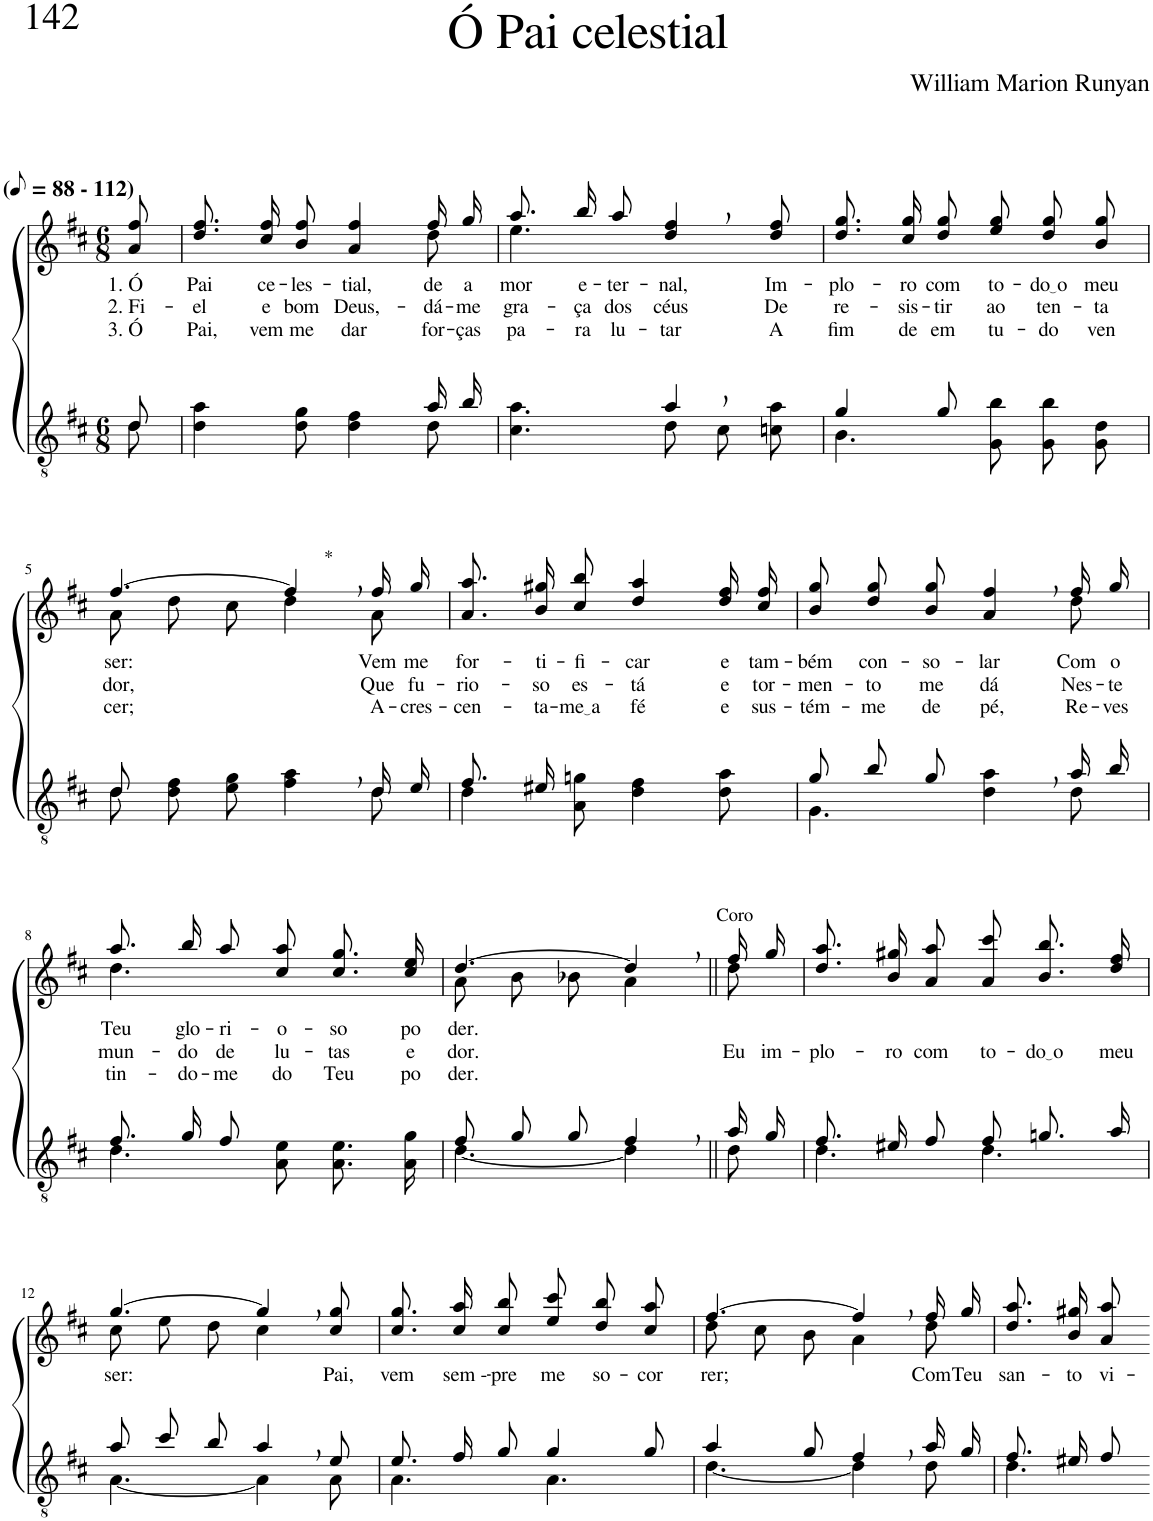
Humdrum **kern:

**kern	**kern	**text	**text	**text
*part2	*part1	*part1	*part1	*part1
*staff2	*staff1	*staff1	*staff1	*staff1
*I"Parte III e IV	*I"Parte I e II	*	*	*
*clefGv2	*clefG2	*	*	*
*Trd5c9	*Trd5c9	*	*	*
*k[f#c#]	*k[f#c#]	*	*	*
*M6/8	*M6/8	*	*	*
*MM44	*MM44	*	*	*
=1	=1	=1	=1	=1
*^	*	*	*	*
!	!	!LO:TX:a:B:t=(	!	!	!
!	!	!LO:TX:a:B:t=- 112)	!	!	!
!	!	!	!LO:LY:b	!LO:LY:b	!LO:LY:b
8d/	8d\	8a/ 8ff#/	1. Ó	2. Fi-	3. Ó
=2	=2	=2	=2	=2	=2
!	!	!	!LO:LY:b	!LO:LY:b	!LO:LY:b
*	*	*^	*	*	*
4.ryy	4d\ 4a\	8.dd\ 8.ff#\L	8ryy	Pai	-el	Pai,
!	!	!	!	!LO:LY:b	!LO:LY:b	!LO:LY:b
*	*	*v	*v	*	*	*
.	.	16cc#\ 16ff#\K	ce-	e	vem
!	!	!	!LO:LY:b	!LO:LY:b	!LO:LY:b
.	8d\ 8g\	8b\ 8ff#\J	-les-	bom	me
!	!	!	!LO:LY:b	!LO:LY:b	!LO:LY:b
4ryy	4d\ 4f#\	4a/ 4ff#/	-tial,	Deus,-	dar
!	!	!	!	!LO:LY:b	!
*	*	*^	*	*	*
!	!	!	!	!LO:LY:b	!	!LO:LY:b
16a/LL	8d\	16ff#/LL	8dd\	de	.	for-
!	!	!	!	!LO:LY:b	!LO:LY:b	!LO:LY:b
16b/JJ	.	16gg/JJ	.	a-	-me	-ças
=3	=3	=3	=3	=3	=3	=3
!	!	!	!	!LO:LY:b	!LO:LY:b	!LO:LY:b
4.ryy	4.c#\ 4.a\	8.aa/L	4.ee\	-mor	gra-	pa-
!	!	!	!	!LO:LY:b	!LO:LY:b	!LO:LY:b
.	.	16bb/K	.	e-	-ça	-ra
!	!	!	!	!LO:LY:b	!LO:LY:b	!LO:LY:b
.	.	8aa/J	.	-ter-	dos	lu-
!	!	!	!	!LO:LY:b	!LO:LY:b	!LO:LY:b
4a,/	8d\L	4dd/, 4ff#/,	4.ryy	-nal,	céus	-tar
.	8c#\	.	.	.	.	.
!	!	!	!	!LO:LY:b	!LO:LY:b	!LO:LY:b
8ryy	8cn\ 8a\J	8dd/ 8ff#/	.	Im-	De	A
*	*	*v	*v	*	*	*
=4	=4	=4	=4	=4	=4
!	!	!	!LO:LY:b	!LO:LY:b	!LO:LY:b
4g/	4.B\	8.dd\ 8.gg\L	-plo-	re-	fim
!	!	!	!LO:LY:b	!LO:LY:b	!LO:LY:b
.	.	16cc#\ 16gg\K	-ro	-sis-	de
!	!	!	!LO:LY:b	!LO:LY:b	!LO:LY:b
8g/	.	8dd\ 8gg\J	com	-tir	em
!	!	!	!LO:LY:b	!LO:LY:b	!LO:LY:b
4.ryy	8G\ 8b\L	8ee\ 8gg\L	to-	ao	tu-
!	!	!	!LO:LY:b	!LO:LY:b	!LO:LY:b
.	8G\ 8b\	8dd\ 8gg\	do o	ten-	-do
!	!	!	!LO:LY:b	!LO:LY:b	!LO:LY:b
.	8G\ 8d\J	8b\ 8gg\J	meu	-ta-	ven-
!!LO:LB:g=z
=5	=5	=5	=5	=5	=5
*	*	*^	*	*	*
!	!	!	!	!LO:LY:b	!LO:LY:b	!LO:LY:b
8d\L	8d/L	[4.ff#/	8a\L	ser:	-dor,	-cer;
8d\ 8f#\	2ryy	.	8dd\	.	.	.
8e\ 8g\J	.	.	8cc#\J	.	.	.
!	!	!LO:TX:a:t=*	!	!	!	!
4f#\, 4a\,	.	4ff#,/]	4dd\	.	.	.
!	!	!	!	!LO:LY:b	!LO:LY:b	!LO:LY:b
8d\	16d/L	16ff#/LL	8a\	Vem	Que	A-
!	!	!	!	!LO:LY:b	!LO:LY:b	!LO:LY:b
.	16e/JJ	16gg/JJ	.	me	fu-	-cres-
*	*	*v	*v	*	*	*
=6	=6	=6	=6	=6	=6
!	!	!	!LO:LY:b	!LO:LY:b	!LO:LY:b
8.f#/L	4d\	8.a\ 8.aa\L	for-	-rio-	-cen-
!	!	!	!LO:LY:b	!LO:LY:b	!LO:LY:b
16e#X/Jk	.	16b\ 16gg#X\K	-ti-	-so	-ta-
!	!	!	!LO:LY:b	!LO:LY:b	!LO:LY:b
8ryy	8A\ 8gn\	8cc#\ 8bb\J	-fi-	es-	me a
!	!	!	!LO:LY:b	!LO:LY:b	!LO:LY:b
4.ryy	4d\ 4f#\	4dd/ 4aa/	-car	-tá	fé
!	!	!	!LO:LY:b	!LO:LY:b	!LO:LY:b
.	8d\ 8a\	16dd\ 16ff#\LL	e	e	e
!	!	!	!LO:LY:b	!LO:LY:b	!LO:LY:b
.	.	16cc#\ 16ff#\JJ	tam-	tor-	sus-
=7	=7	=7	=7	=7	=7
!	!	!	!LO:LY:b	!LO:LY:b	!LO:LY:b
*	*	*^	*	*	*
8g/L	4.G\	8b\ 8gg\L	8ryy	-bém	-men-	-tém-
!	!	!	!	!LO:LY:b	!LO:LY:b	!LO:LY:b
*	*	*v	*v	*	*	*
8b/	.	8dd\ 8gg\	con-	-to	-me
!	!	!	!LO:LY:b	!LO:LY:b	!LO:LY:b
8g/J	.	8b\ 8gg\J	-so-	me	de
!	!	!	!LO:LY:b	!LO:LY:b	!LO:LY:b
4ryy	4d\ 4a\	4a/, 4ff#/,	-lar	dá	pé,
*	*	*^	*	*	*
!	!	!	!	!LO:LY:b	!LO:LY:b	!LO:LY:b
16a/LL	8d\	16ff#/LL	8dd\	Com	Nes-	Re-
!	!	!	!	!LO:LY:b	!LO:LY:b	!LO:LY:b
16b/JJ	.	16gg/JJ	.	o	-te	-ves-
!!LO:LB:g=z	!!
=8	=8	=8	=8	=8	=8	=8
!	!	!	!	!LO:LY:b	!LO:LY:b	!LO:LY:b
8.f#/L	4.d\	8.aa/L	4.dd\	Teu	mun-	-tin-
!	!	!	!	!LO:LY:b	!LO:LY:b	!LO:LY:b
16g/K	.	16bb/K	.	glo-	-do	-do-
!	!	!	!	!LO:LY:b	!LO:LY:b	!LO:LY:b
8f#/J	.	8aa/J	.	-ri-	de	-me
!	!	!	!	!LO:LY:b	!LO:LY:b	!LO:LY:b
4.ryy	8A\ 8e\L	8cc#\ 8aa\L	4.ryy	-o-	lu-	do
!	!	!	!	!LO:LY:b	!LO:LY:b	!LO:LY:b
.	8.A\ 8.e\	8.cc#\ 8.gg\	.	-so	-tas	Teu
!	!	!	!	!LO:LY:b	!LO:LY:b	!LO:LY:b
.	16A\ 16g\Jk	16cc#\ 16ee\Jk	.	po-	e	po-
=9	=9	=9	=9	=9	=9	=9
!	!	!	!	!LO:LY:b	!LO:LY:b	!LO:LY:b
*	*	*	*^	*	*	*
8f#/L	[4.d\	[4.dd/	8a\L	2ryy	-der.	dor.	der.
8g/	.	.	8b\	.	.	.	.
8g/J	.	.	8b-X\J	.	.	.	.
4f#,/	4d\]	4dd,/]	4a\	.	.	.	.
!	!	!	!	!LO:TX:a:t=Coro	!	!	!
.	.	.	.	8ryy	.	.	.
=10||	=10||	=10||	=10||	=10||	=10||	=10||	=10||
!	!	!	!	!	!	!LO:LY:b	!
*	*	*	*v	*v	*	*	*
16a/LL	8d\	16ff#/LL	8dd\	.	Eu	.
!	!	!	!	!	!LO:LY:b	!
16g/JJ	.	16gg/JJ	.	.	im-	.
*	*	*v	*v	*	*	*
=11	=11	=11	=11	=11	=11
!	!	!	!	!LO:LY:b	!
8.f#/L	4.d\	8.dd\ 8.aa\L	.	-plo-	.
!	!	!	!	!LO:LY:b	!
16e#X/K	.	16b\ 16gg#X\K	.	-ro	.
!	!	!	!	!LO:LY:b	!
8f#/J	.	8a\ 8aa\J	.	com	.
!	!	!	!	!LO:LY:b	!
8f#/L	4.d\	8a\ 8ccc#\L	.	to-	.
!	!	!	!	!LO:LY:b	!
8.gn/	.	8.b\ 8.bb\	.	do o	.
!	!	!	!	!LO:LY:b	!
16a/Jk	.	16dd\ 16ff#\Jk	.	meu	.
!!LO:LB:g=z
=12	=12	=12	=12	=12	=12
*k[f#c#]	*	*k[f#c#]	*	*	*
*	*	*^	*	*	*
!	!	!	!	!LO:LY:b	!	!
8a/L	[4.A\	[4.gg/	8cc#\L	ser:	.	.
8cc#/	.	.	8ee\J	.	.	.
8b/J	.	.	8dd\	.	.	.
4a,/	4A\]	4gg,/]	4cc#\	.	.	.
!	!	!	!	!LO:LY:b	!	!
8e/	8A\	8cc#/ 8gg/	8ryy	Pai,	.	.
=13	=13	=13	=13	=13	=13	=13
!	!	!	!	!LO:LY:b	!	!
*	*	*v	*v	*	*	*
8.e/L	4.A\	8.cc#\ 8.gg\L	vem	.	.
!	!	!	!LO:LY:b	!	!
16f#/K	.	16cc#\ 16aa\K	sem --	.	.
!	!	!	!LO:LY:b	!	!
8g/J	.	8cc#\ 8bb\J	-pre	.	.
!	!	!	!LO:LY:b	!	!
4g/	4.A\	8ee\ 8ccc#\L	me	.	.
!	!	!	!LO:LY:b	!	!
.	.	8dd\ 8bb\	so-	.	.
!	!	!	!LO:LY:b	!	!
8g/	.	8cc#\ 8aa\J	-cor-	.	.
=14	=14	=14	=14	=14	=14
*	*	*^	*	*	*
!	!	!	!	!LO:LY:b	!	!
4a/	[4.d\	[4.ff#/	8dd\L	-rer;	.	.
.	.	.	8cc#\	.	.	.
8g/	.	.	8b\J	.	.	.
4f#,/	4d\]	4ff#,/]	4a\	.	.	.
!	!	!	!	!LO:LY:b	!	!
16a/LL	8d\	16ff#/LL	8dd\	Com	.	.
!	!	!	!	!LO:LY:b	!	!
16g/JJ	.	16gg/JJ	.	Teu	.	.
*	*	*v	*v	*	*	*
=15	=15	=15	=15	=15	=15
!	!	!	!LO:LY:b	!	!
8.f#/L	4.d\	8.dd\ 8.aa\L	san-	.	.
!	!	!	!LO:LY:b	!	!
16e#X/K	.	16b\ 16gg#X\K	-to	.	.
!	!	!	!LO:LY:b	!	!
8f#/J	.	8a\ 8aa\J	vi-	.	.
*v	*v	*	*	*	*
=-	=-	=-	=-	=-
*-	*-	*-	*-	*-
